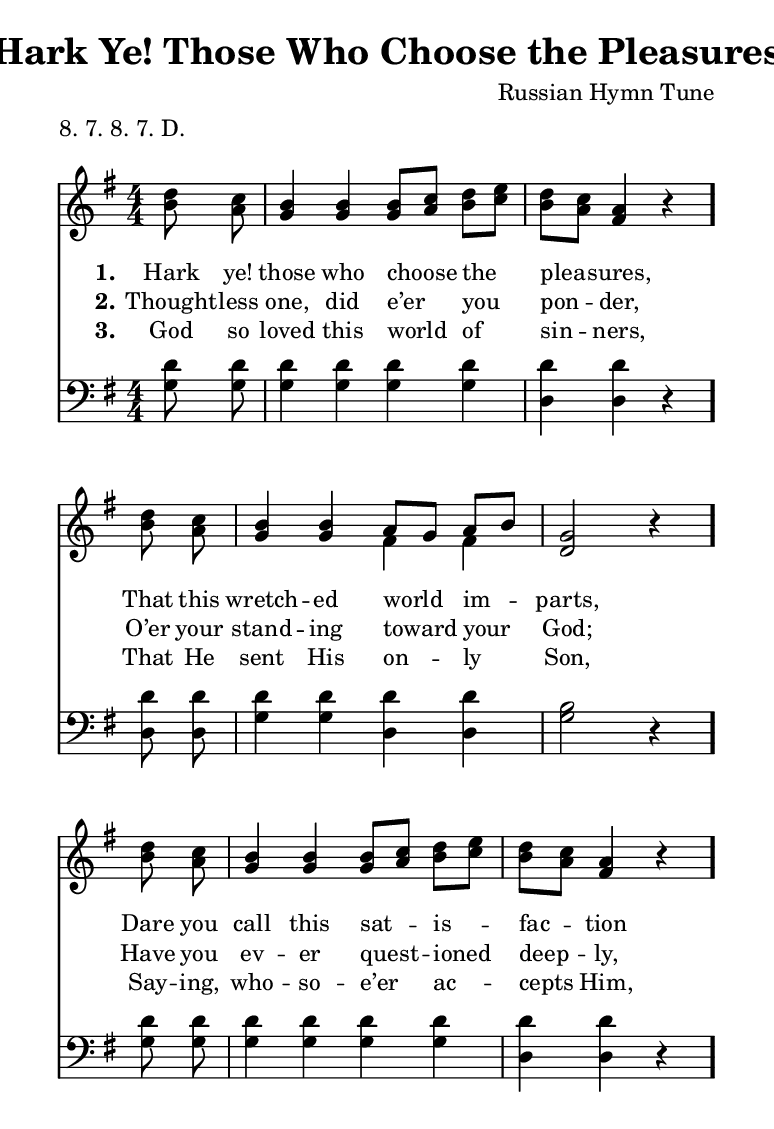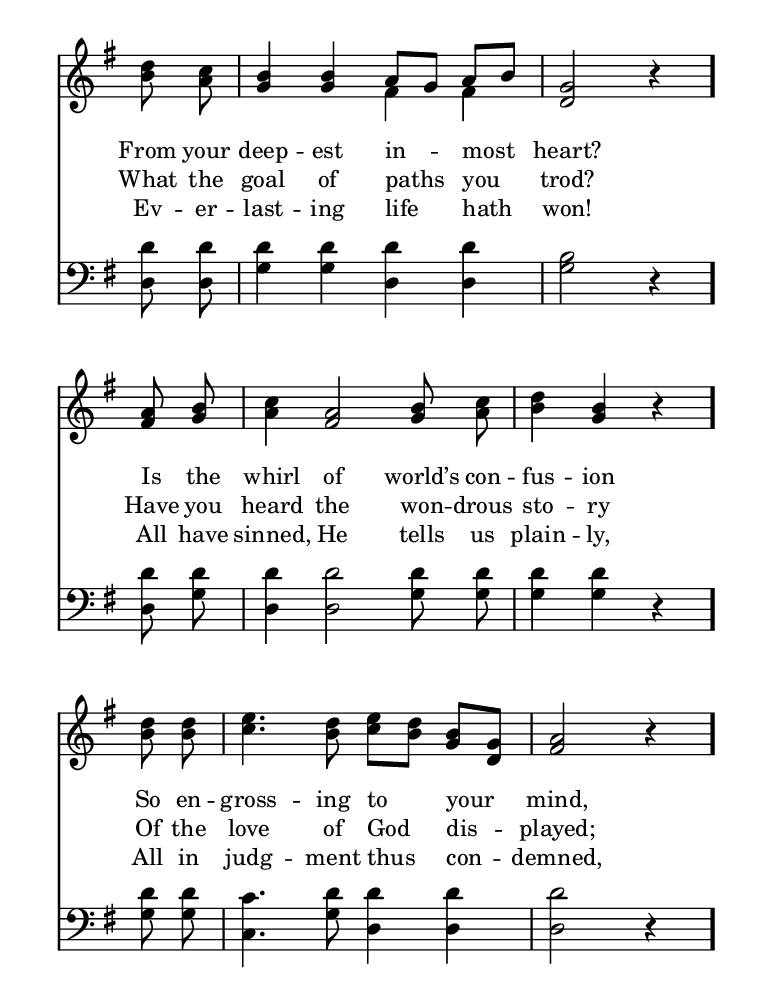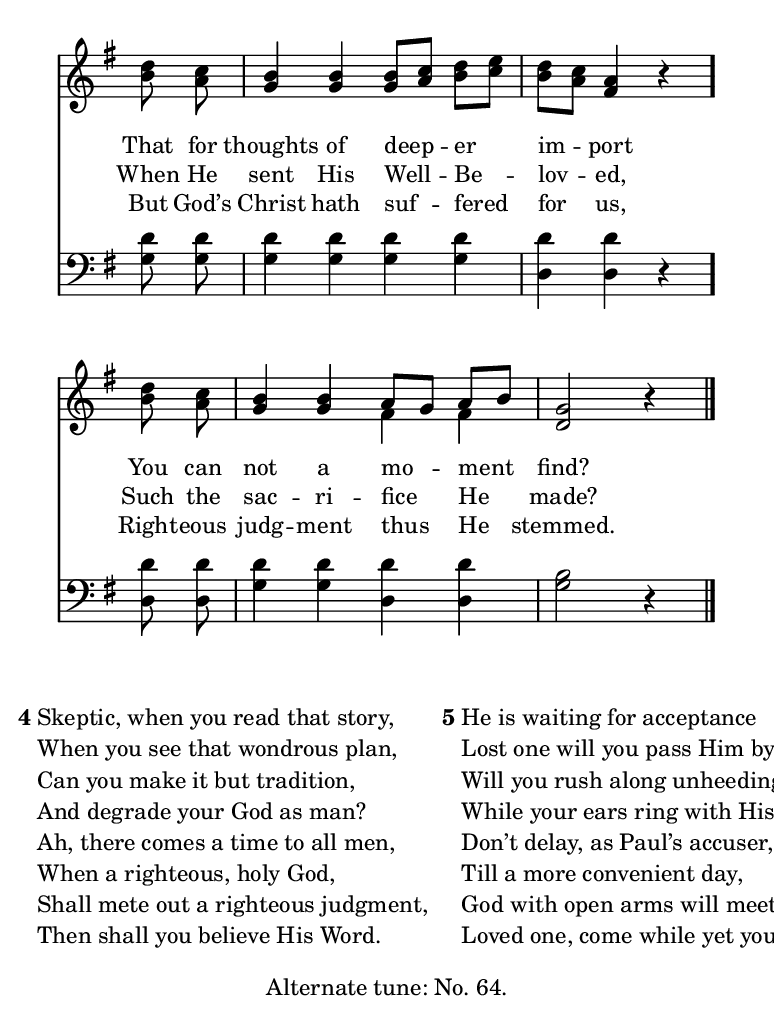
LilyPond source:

\include "common/global.ily"
\paper {
  \include "common/paper.ily"
  ragged-bottom = ##t
  ragged-last-bottom = ##t
  %systems-per-page = ##f
  %page-count = ##f
}

\header{
  hymnnumber = "89"
  title = "Hark Ye! Those Who Choose the Pleasures"
  tunename = "Ukraina"
  meter = "8. 7. 8. 7. D."
  %poet = ""
  composer = "Russian Hymn Tune"
  %copyright = ""
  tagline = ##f
}

% for fermata in MIDI
ta = { \tempo 4=80 }
tb = { \tempo 4=40 }

patternAA = { c8 c8 | c4 c4 c8[ c8] c8[ c8] | c8[ c8] c4 c4 }
patternAB = { c8 c8 | c4 c4 c4      c4      | c4      c4 c4 }

patternBA = { c8 c8 | c4 c4 c8[ c8] c8[ c8] | c2 c4 }
patternBB = { c8 c8 | c4 c4 c4      c4      | c2 c4 }

patternCA = { c8 c8 | c4 c2 c8 c8 | c4 c4 c4 }

patternDA = { c8 c8 | c4. c8 c8[ c8] c8[ c8] | c2 c4 }
patternDB = { c8 c8 | c4. c8 c4      c4      | c2 c4 }

global = {
  \include "common/overrides.ily"
  \override Staff.TimeSignature.style = #'numbered
  \time 4/4
  \override Score.MetronomeMark.transparent = ##t % hide all fermata changes too
  \ta
  \key g \major
  \partial 4
  \autoBeamOff
}

notesSoprano = {
\global
\relative c'' {

  \changePitch \patternAA { d c | b b b c d e | d c a r }
  \changePitch \patternBA { d c | b b a g a b | g r }
  \changePitch \patternAA { d' c | b b b c d e | d c a r }
  \changePitch \patternBA { d c | b b a g a b | g r }

  \changePitch \patternCA { a b | c a b c | d b r }
  \changePitch \patternDA { d d | e d e d b g | a r }
  \changePitch \patternAA { d c | b b b c d e | d c a r }
  \changePitch \patternBA { d c | b b a g a b | g r }

  \bar "|."

}
}

notesAlto = {
\global
\relative e'' {

  \changePitch \patternAA { b a | g g g a b c | b a fis r }
  \changePitch \patternBB { b a | g g fis fis | d r }
  \changePitch \patternAA { b' a | g g g a b c | b a fis r }
  \changePitch \patternBB { b a | g g fis fis | d r }

  \changePitch \patternCA { fis g | a fis g a | b g r }
  \changePitch \patternDA { b b | c b c b g d | fis r }
  \changePitch \patternAA { b a | g g g a b c | b a fis r }
  \changePitch \patternBB { b a | g g fis fis | d r }

}
}

notesTenor = {
\global
\relative a {

  \changePitch \patternAB { d d | d d d d | d d r }
  \changePitch \patternBB { d d | d d d d | b r }
  \changePitch \patternAB { d d | d d d d | d d r }
  \changePitch \patternBB { d d | d d d d | b r }

  \changePitch \patternCA { d d | d d d d | d d r }
  \changePitch \patternDB { d d | c d d d | d r }
  \changePitch \patternAB { d d | d d d d | d d r }
  \changePitch \patternBB { d d | d d d d | b r }

}
}

notesBass = {
\global
\relative f {

  \changePitch \patternAB { g g | g g g g | d d r }
  \changePitch \patternBB { d d | g g d d | g r }
  \changePitch \patternAB { g g | g g g g | d d r }
  \changePitch \patternBB { d d | g g d d | g r }

  \changePitch \patternCA { d g | d d g g | g g r }
  \changePitch \patternDB { g g | c, g' d d | d r }
  \changePitch \patternAB { g g | g g g g | d d r }
  \changePitch \patternBB { d d | g g d d | g r }

}
}

wordsA = \lyricmode {
\set stanza = "1."

Hark ye! those who choose the plea -- sures, \bar "."
That this wretch -- ed world im -- parts, \bar "." \break
Dare you call this sat -- is -- fac -- tion \bar "."
From your deep -- est in -- most heart? \bar "." \break
Is the whirl of world’s con -- fus -- ion \bar "."
So en -- gross -- ing to your mind, \bar "." \break
That for thoughts of deep -- er im -- port \bar "."
You can not a mo -- ment find? \bar "." \break

}

wordsB = \lyricmode {
\set stanza = "2."

Thought -- less one, did e’er you pon -- der,
O’er your stand -- ing toward your God;
Have you ev -- er quest -- ioned deep -- ly,
What the goal of paths you trod?
Have you heard the won -- drous sto -- ry
Of the love of God dis -- played;
When He sent His Well -- Be -- lov -- ed,
Such the sac -- ri -- fice He made?

}

wordsC = \lyricmode {
\set stanza = "3."

God so loved this world of sin -- ners,
That He sent His on -- ly Son,
Say -- ing, who -- so -- e’er ac -- cepts Him,
Ev -- er -- last -- ing life hath won!
All have sinned, He tells us plain -- ly,
All in judg -- ment thus con -- demned,
But God’s Christ hath suf -- fered for us,
Right -- eous judg -- ment thus He stemmed.

}

wordsD = \markuplist {

\line { Skeptic, when you read that story, }
\line { When you see that wondrous plan, }
\line { Can you make it but tradition, }
\line { And degrade your God as man? }
\line { Ah, there comes a time to all men, }
\line { When a righteous, holy God, }
\line { Shall mete out a righteous judgment, }
\line { Then shall you believe His Word. }

}

wordsE = \markuplist {

\line { He is waiting for acceptance }
\line { Lost one will you pass Him by, }
\line { Will you rush along unheeding, }
\line { While your ears ring with His cry? }
\line { Don’t delay, as Paul’s accuser, }
\line { Till a more convenient day, }
\line { God with open arms will meet you, }
\line { Loved one, come while yet you may. }

}

\score {
  \context ChoirStaff <<
    \context Staff = upper <<
      \set Staff.autoBeaming = ##f
      \set ChoirStaff.systemStartDelimiter = #'SystemStartBar
      \set ChoirStaff.printPartCombineTexts = ##f
      \partcombine #'(2 . 9) \notesSoprano \notesAlto
      \context NullVoice = sopranos { \voiceOne << \notesSoprano >> }
      \context NullVoice = altos { \voiceTwo << \notesAlto >> }
      \context Lyrics = one   \lyricsto sopranos \wordsA
      \context Lyrics = two   \lyricsto sopranos \wordsB
      \context Lyrics = three \lyricsto sopranos \wordsC
    >>
    \context Staff = men <<
      \clef bass
      \set ChoirStaff.printPartCombineTexts = ##f
      \partcombine #'(2 . 9) \notesTenor \notesBass
      \context NullVoice = tenors { \voiceOne << \notesTenor >> }
      \context NullVoice = basses { \voiceTwo << \notesBass >> }
    >>
  >>
  \layout {
    \include "common/layout.ily"
  }
  \midi{
    \include "common/midi.ily"
  }
}

\noPageBreak

\markup { \fill-line { %\column {
  \hspace #0.1
  \line{ \bold 4 \column { \wordsD } } %\combine \null \vspace #0.4
  \hspace #0.1
  \line{ \bold 5 \column { \wordsE } } %\combine \null \vspace #0.4
  \hspace #0.1
} } %}

\noPageBreak

\markup { \vspace #2 \fill-line { \raise #2 \line { Alternate tune: No. 64. } } }

\version "2.19.49"  % necessary for upgrading to future LilyPond versions.

% vi:set et ts=2 sw=2 ai nocindent syntax=lilypond:
